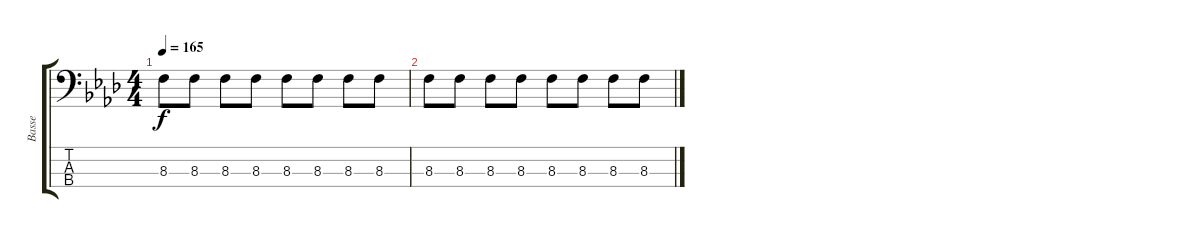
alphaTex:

\track ("Basse" "Basse") {instrument electricbassfinger}
\staff {score tabs}
\tuning (G2 D2 A1 E1) {hide}
\ts (4 4)
\tempo 165
\clef f4
\ks ab
8.3.8{dy f} 8.3.8 8.3.8 8.3.8 8.3.8 8.3.8 8.3.8 8.3.8 |
8.3.8 8.3.8 8.3.8 8.3.8 8.3.8 8.3.8 8.3.8 8.3.8
